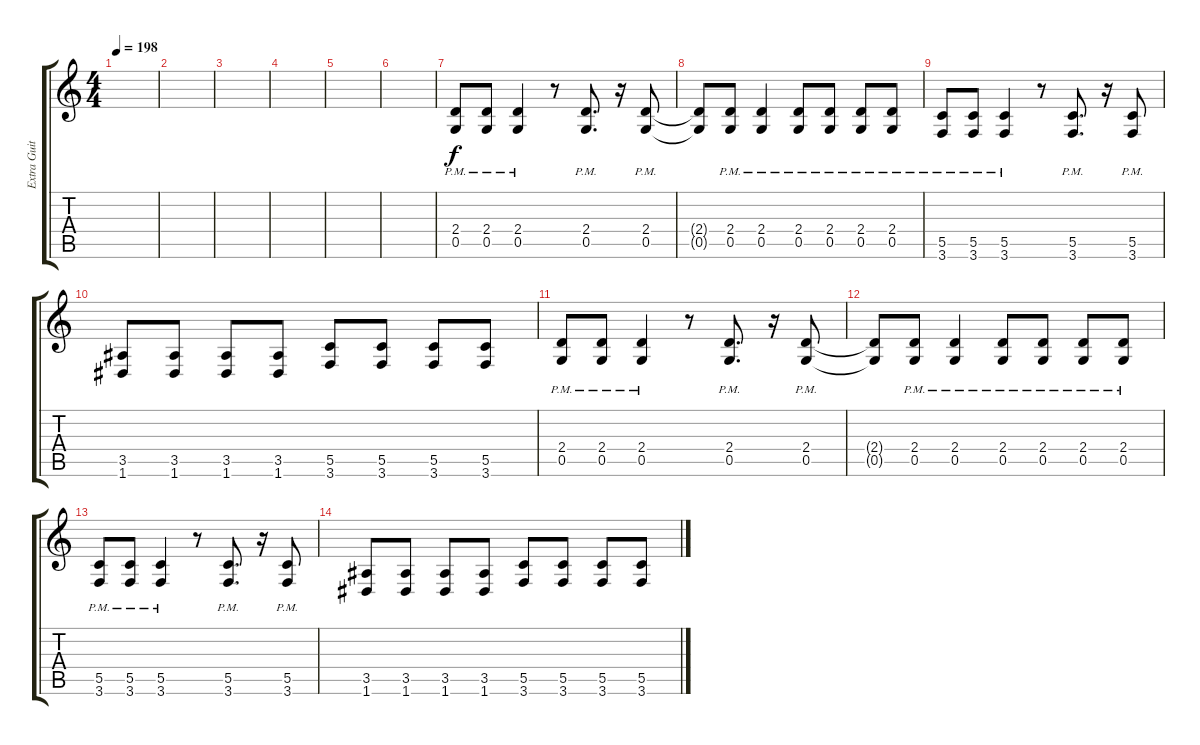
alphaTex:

\track ("Extra Guitar" "Extra Guit") {instrument distortionguitar}
\staff {score tabs}
\tuning (D4 A3 F3 C3 G2 D2) {hide}
\ts (4 4)
\tempo 198
\clef g2
\ks c
|
|
|
|
|
|
(2.4{pm} 0.5{pm}).8 (2.4{pm} 0.5{pm}).8 (2.4{pm} 0.5{pm}).4 r.8 (2.4{pm} 0.5{pm}).8{d} r.16 (2.4{pm} 0.5{pm}).8 |
(2.4{t} 0.5{t}).8 (2.4{pm} 0.5{pm}).8 (2.4{pm} 0.5{pm}).4 (2.4{pm} 0.5{pm}).8 (2.4{pm} 0.5{pm}).8 (2.4{pm} 0.5{pm}).8 (2.4{pm} 0.5{pm}).8 |
(5.5{pm} 3.6).8 (5.5{pm} 3.6).8 (5.5{pm} 3.6).4 r.8 (5.5{pm} 3.6).8{d} r.16 (5.5{pm} 3.6).8 |
(3.5 1.6).8 (3.5 1.6).8 (3.5 1.6).8 (3.5 1.6).8 (5.5 3.6).8 (5.5 3.6).8 (5.5 3.6).8 (5.5 3.6).8 |
(2.4{pm} 0.5{pm}).8 (2.4{pm} 0.5{pm}).8 (2.4{pm} 0.5{pm}).4 r.8 (2.4{pm} 0.5{pm}).8{d} r.16 (2.4{pm} 0.5{pm}).8 |
(2.4{t} 0.5{t}).8 (2.4{pm} 0.5{pm}).8 (2.4{pm} 0.5{pm}).4 (2.4{pm} 0.5{pm}).8 (2.4{pm} 0.5{pm}).8 (2.4{pm} 0.5{pm}).8 (2.4{pm} 0.5{pm}).8 |
(5.5{pm} 3.6).8 (5.5{pm} 3.6).8 (5.5{pm} 3.6).4 r.8 (5.5{pm} 3.6).8{d} r.16 (5.5{pm} 3.6).8 |
(3.5 1.6).8 (3.5 1.6).8 (3.5 1.6).8 (3.5 1.6).8 (5.5 3.6).8 (5.5 3.6).8 (5.5 3.6).8 (5.5 3.6).8
